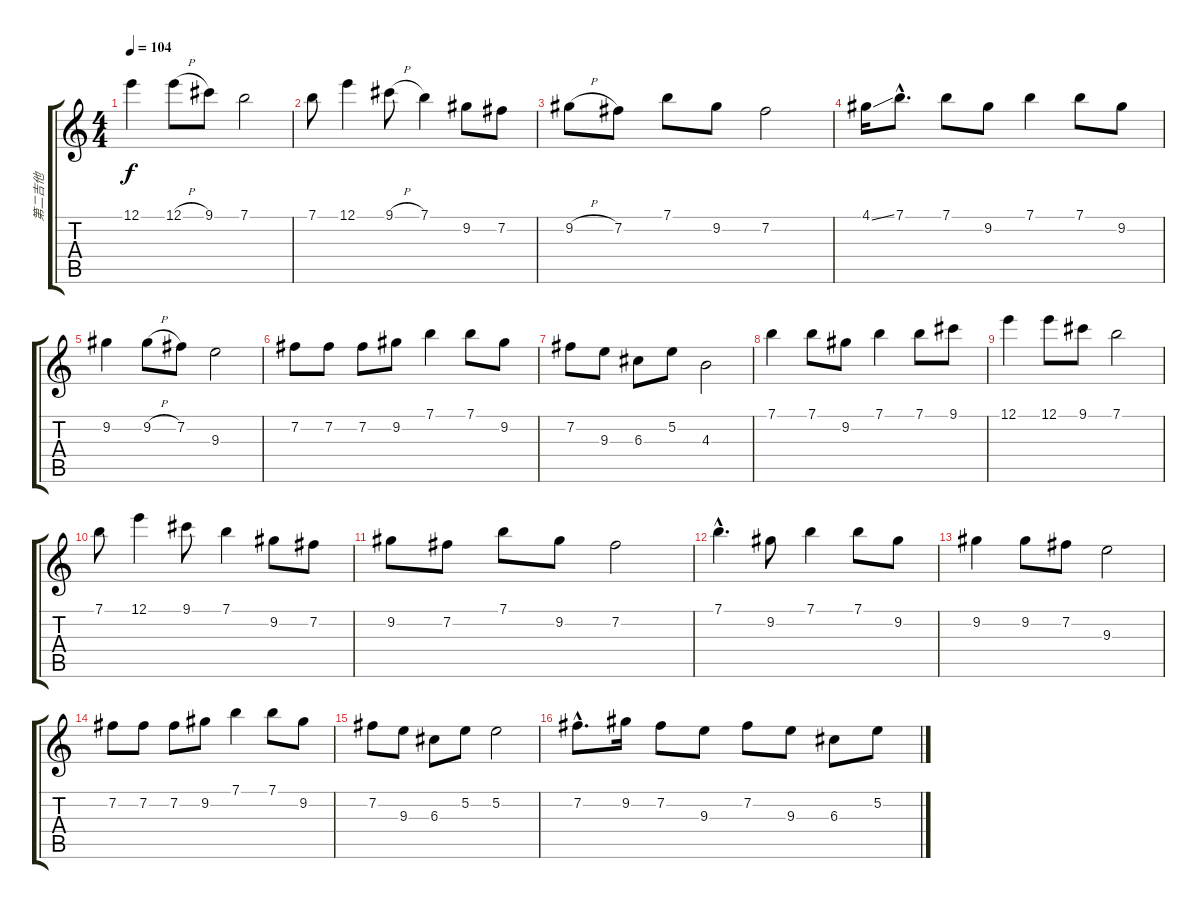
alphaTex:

\track ("第二吉他" "第二吉他") {instrument acousticguitarsteel}
\staff {score tabs}
\tuning (E4 B3 G3 D3 A2 E2) {hide}
\ts (4 4)
\tempo 104
\clef g2
\ks c
12.1.4{dy f} 12.1{h}.8 9.1.8 7.1.2 |
7.1.8 12.1.4 9.1{h}.8 7.1.4 9.2.8 7.2.8 |
9.2{h}.8 7.2.8 7.1.8 9.2.8 7.2.2 |
4.1{ss}.16 7.1{hac}.8{d} 7.1.8 9.2.8 7.1.4 7.1.8 9.2.8 |
9.2.4 9.2{h}.8 7.2.8 9.3.2 |
7.2.8 7.2.8 7.2.8 9.2.8 7.1.4 7.1.8 9.2.8 |
7.2.8 9.3.8 6.3.8 5.2.8 4.3.2 |
7.1.4 7.1.8 9.2.8 7.1.4 7.1.8 9.1.8 |
12.1.4 12.1.8 9.1.8 7.1.2 |
7.1.8 12.1.4 9.1.8 7.1.4 9.2.8 7.2.8 |
9.2.8 7.2.8 7.1.8 9.2.8 7.2.2 |
7.1{hac}.4{d} 9.2.8 7.1.4 7.1.8 9.2.8 |
9.2.4 9.2.8 7.2.8 9.3.2 |
7.2.8 7.2.8 7.2.8 9.2.8 7.1.4 7.1.8 9.2.8 |
7.2.8 9.3.8 6.3.8 5.2.8 5.2.2 |
7.2{hac}.8{d} 9.2.16 7.2.8 9.3.8 7.2.8 9.3.8 6.3.8 5.2.8
